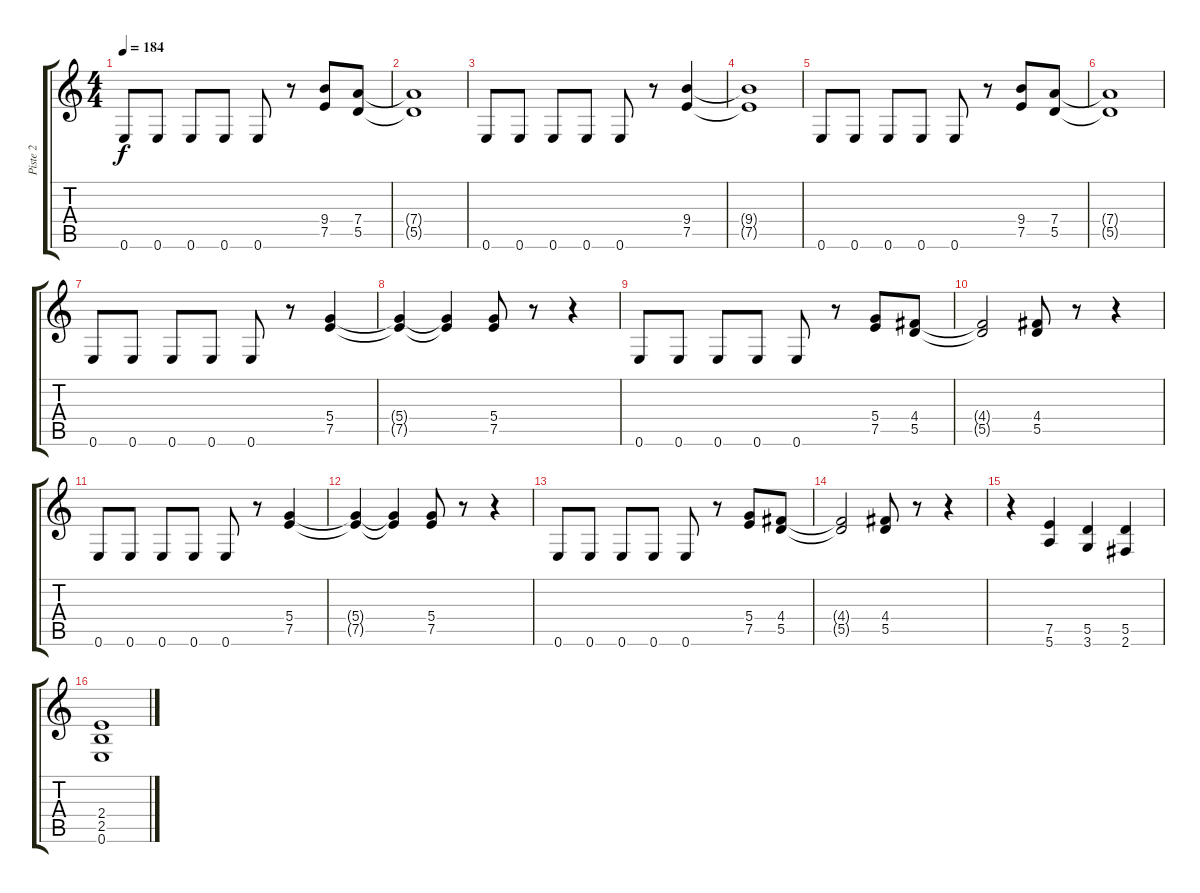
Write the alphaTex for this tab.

\track ("Piste 2" "Piste 2") {instrument overdrivenguitar}
\staff {score tabs}
\tuning (E4 B3 G3 D3 A2 E2) {hide}
\ts (4 4)
\tempo 184
\clef g2
\ks c
0.6.8{dy f} 0.6.8 0.6.8 0.6.8 0.6.8 r.8 (9.4 7.5).8 (7.4 5.5).8 |
(7.4{t} 5.5{t}).1 |
0.6.8 0.6.8 0.6.8 0.6.8 0.6.8 r.8 (9.4 7.5).4 |
(9.4{t} 7.5{t}).1 |
0.6.8 0.6.8 0.6.8 0.6.8 0.6.8 r.8 (9.4 7.5).8 (7.4 5.5).8 |
(7.4{t} 5.5{t}).1 |
0.6.8 0.6.8 0.6.8 0.6.8 0.6.8 r.8 (5.4 7.5).4 |
(5.4{t} 7.5{t}).4 (5.4{t} 7.5{t}).4 (5.4 7.5).8 r.8 r.4 |
0.6.8 0.6.8 0.6.8 0.6.8 0.6.8 r.8 (5.4 7.5).8 (4.4 5.5).8 |
(4.4{t} 5.5{t}).2 (4.4 5.5).8 r.8 r.4 |
0.6.8 0.6.8 0.6.8 0.6.8 0.6.8 r.8 (5.4 7.5).4 |
(5.4{t} 7.5{t}).4 (5.4{t} 7.5{t}).4 (5.4 7.5).8 r.8 r.4 |
0.6.8 0.6.8 0.6.8 0.6.8 0.6.8 r.8 (5.4 7.5).8 (4.4 5.5).8 |
(4.4{t} 5.5{t}).2 (4.4 5.5).8 r.8 r.4 |
r.4 (7.5 5.6).4 (5.5 3.6).4 (5.5 2.6).4 |
(2.4 2.5 0.6).1
